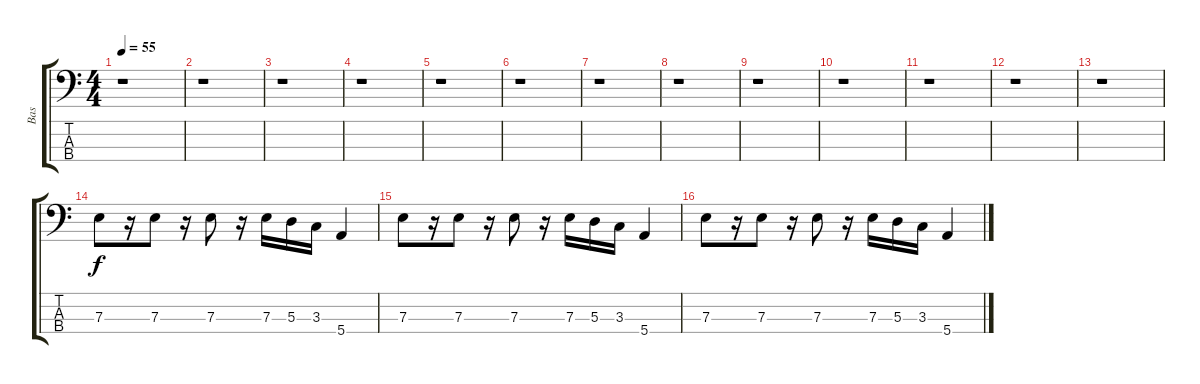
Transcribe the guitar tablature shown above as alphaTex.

\track ("Bas" "Bas") {instrument acousticbass}
\staff {score tabs}
\tuning (G2 D2 A1 E1) {hide}
\ts (4 4)
\tempo 55
\clef f4
\ks c
r.1{dy f instrument acousticbass} |
r.1 |
r.1 |
r.1 |
r.1 |
r.1 |
r.1 |
r.1 |
r.1 |
r.1 |
r.1 |
r.1 |
r.1 |
7.3.8 r.16 7.3.8 r.16 7.3.8 r.16 7.3.16 5.3.16 3.3.16 5.4.4 |
7.3.8 r.16 7.3.8 r.16 7.3.8 r.16 7.3.16 5.3.16 3.3.16 5.4.4 |
7.3.8 r.16 7.3.8 r.16 7.3.8 r.16 7.3.16 5.3.16 3.3.16 5.4.4
